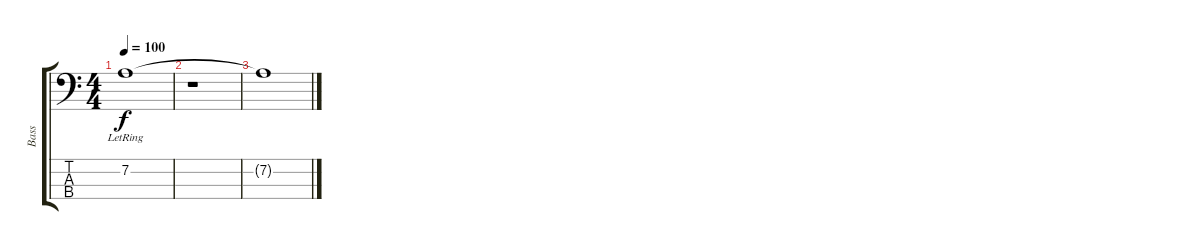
\track ("Bass" "Bass") {instrument electricbassfinger}
\staff {score tabs}
\tuning (G2 D2 A1 E1) {hide}
\ts (4 4)
\tempo 100
\clef f4
\ks c
7.2{lr}.1{dy f} |
r.1 |
7.2{t}.1
